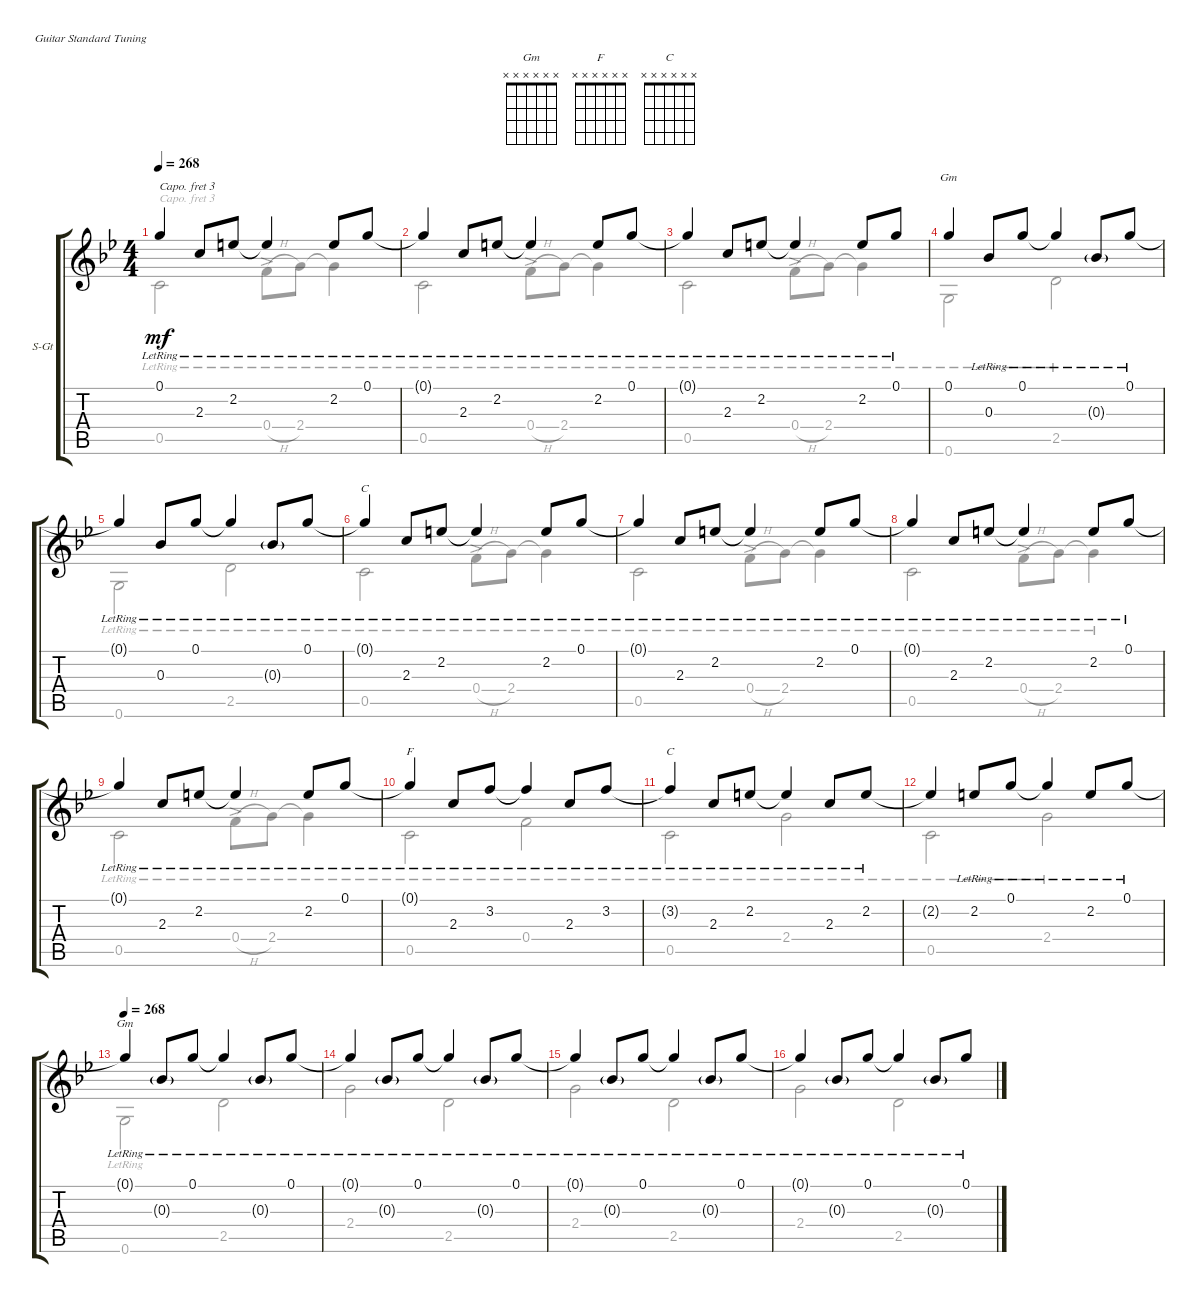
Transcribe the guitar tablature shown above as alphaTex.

\defaultSystemsLayout 4
\bracketExtendMode groupsimilarinstruments
\firstSystemTrackNameOrientation horizontal
\otherSystemsTrackNameOrientation horizontal
\track ("Paul's Guitar" "S-Gt") {instrument acousticguitarsteel}
\staff {score tabs}
\capo 3
\tuning (E4 B3 G3 D3 A2 E2)
\chord ("Gm" x x x x x x)
\chord ("F" x x x x x x)
\chord ("C" x x x x x x)
\voice
\ts (4 4)
\tempo 268
\clef g2
\ks gminor
0.1{lr t}.4{dy mf} 2.3{lr}.8 2.2{lr}.8 2.2{lr t}.4 2.2{lr}.8 0.1{lr}.8 |
0.1{lr t}.4 2.3{lr}.8 2.2{lr}.8 2.2{lr t}.4 2.2{lr}.8 0.1{lr}.8 |
0.1{lr t}.4 2.3{lr}.8 2.2{lr}.8 2.2{lr t}.4 2.2{lr}.8 0.1{lr}.8 |
0.1.4{ch "Gm"} 0.3{lr}.8 0.1{lr}.8 0.1{lr t}.4 0.3{g lr}.8 0.1{lr}.8 |
0.1{lr t}.4 0.3{lr}.8 0.1{lr}.8 0.1{lr t}.4 0.3{g lr}.8 0.1{lr}.8 |
0.1{lr t}.4{ch "C"} 2.3{lr}.8 2.2{lr}.8 2.2{lr t}.4 2.2{lr}.8 0.1{lr}.8 |
0.1{lr t}.4 2.3{lr}.8 2.2{lr}.8 2.2{lr t}.4 2.2{lr}.8 0.1{lr}.8 |
0.1{lr t}.4 2.3{lr}.8 2.2{lr}.8 2.2{lr t}.4 2.2{lr}.8 0.1{lr}.8 |
0.1{lr t}.4 2.3{lr}.8 2.2{lr}.8 2.2{lr t}.4 2.2{lr}.8 0.1{lr}.8 |
0.1{lr t}.4{ch "F"} 2.3{lr}.8 3.2{lr}.8 3.2{lr t}.4 2.3{lr}.8 3.2{lr}.8 |
3.2{lr t}.4{ch "C"} 2.3{lr}.8 2.2{lr}.8 2.2{lr t}.4 2.3{lr}.8 2.2{lr}.8 |
2.2{t}.4 2.2{lr}.8 0.1{lr}.8 0.1{lr t}.4 2.2{lr}.8 0.1{lr}.8 |
\tempo 268
0.1{lr t}.4{ch "Gm"} 0.3{g lr}.8 0.1{lr}.8 0.1{lr t}.4 0.3{g lr}.8 0.1{lr}.8 |
0.1{lr t}.4 0.3{g lr}.8 0.1{lr}.8 0.1{lr t}.4 0.3{g lr}.8 0.1{lr}.8 |
0.1{lr t}.4 0.3{g lr}.8 0.1{lr}.8 0.1{lr t}.4 0.3{g lr}.8 0.1{lr}.8 |
0.1{lr t}.4 0.3{g lr}.8 0.1{lr}.8 0.1{lr t}.4 0.3{g lr}.8 0.1{lr}.8
\voice
\clef g2
\ottava regular
\simile none
\ks gminor
0.5{lr}.2{dy mf} 0.4{h ac lr}.8 2.4{lr}.8 2.4{lr t}.4 |
0.5{lr}.2 0.4{h ac lr}.8 2.4{lr}.8 2.4{lr t}.4 |
0.5{lr}.2 0.4{h ac lr}.8 2.4{lr}.8 2.4{lr t}.4 |
0.6{lr}.2 2.5{lr}.2 |
0.6{lr}.2 2.5{lr}.2 |
0.5{lr}.2 0.4{h ac lr}.8 2.4{lr}.8 2.4{lr t}.4 |
0.5{lr}.2 0.4{h ac lr}.8 2.4{lr}.8 2.4{lr t}.4 |
0.5{lr}.2 0.4{h ac lr}.8 2.4{lr}.8 2.4{lr t}.4 |
0.5{lr}.2 0.4{h ac lr}.8 2.4{lr}.8 2.4{lr t}.4 |
0.5{lr}.2 0.4{lr}.2 |
0.5{lr}.2 2.4{lr}.2 |
0.5{lr}.2 2.4{lr}.2 |
0.6{lr}.2 2.5.2 |
2.4.2 2.5.2 |
2.4.2 2.5.2 |
2.4.2 2.5.2
